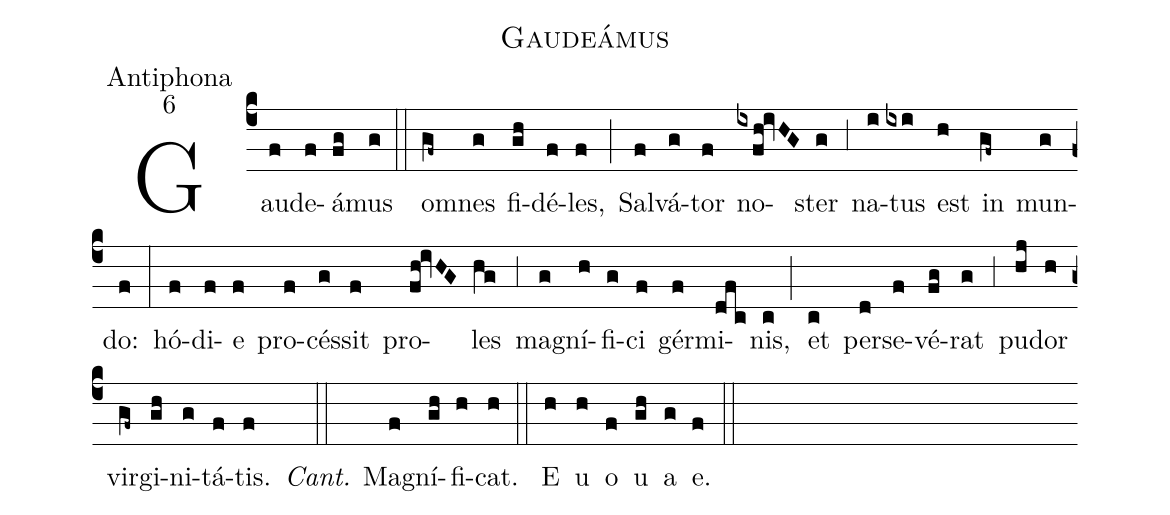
name:Gaudeámus;
office-part:Antiphona;
mode:6;
%%
(c4) Gau(f)de(f)á(fg)mus(g) (::) o(gf~)mnes(g) fi(gh)dé(f)les,(f) (;) Sal(f)vá(g)tor(f) no(ixfh!ivHG)ster(g) (;3) na(i)tus(ixi) est(h) in(gf~) mun(g)do:(f) (:) hó(f)di(f)e(f) pro(f)cés(g)sit(f) pro(fh!ivHG)les(hg) (;3) ma(g)gní(h)fi(g)ci(f) gér(f)mi(dfc)nis,(c) (;) et(c) per(d)se(f)vé(fg)rat(g) (;3) pu(hj)dor(h) vir(gf~)gi(gh)ni(g)tá(f)tis.(f) (::)
<i>Cant.</i> M{a}(f)gní(gh)fi(h)cat.(h) (::)
<eu> E(h) u(h) o(f) u(gh) a(g) e.(f) </eu>(::)
